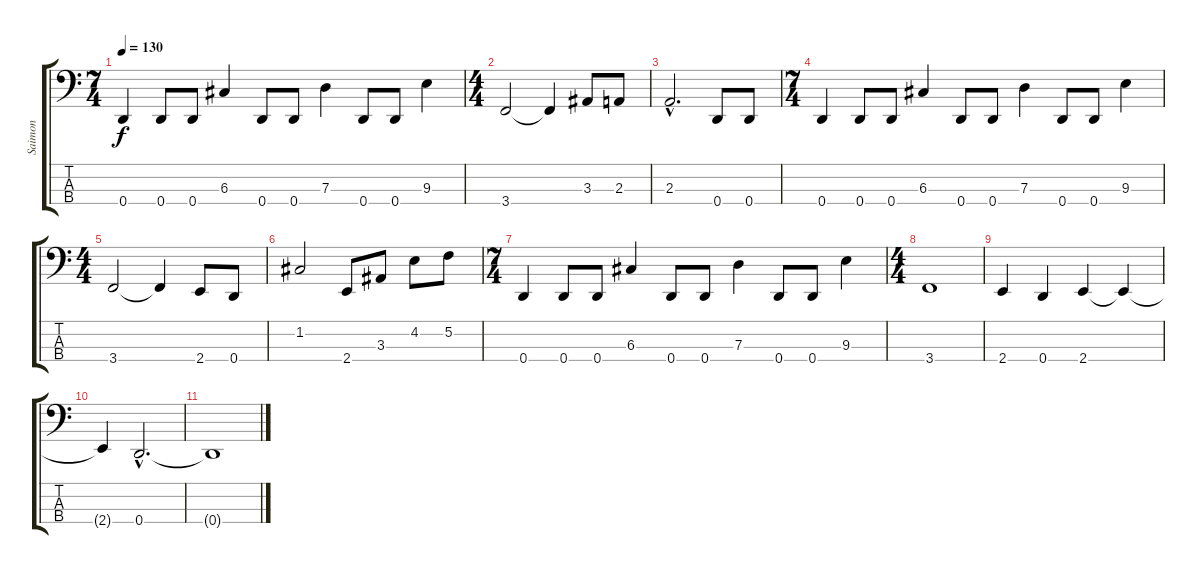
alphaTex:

\track ("Saimon" "Saimon") {instrument electricbassfinger}
\staff {score tabs}
\tuning (F2 C2 G1 D1) {hide}
\ts (7 4)
\tempo 130
\clef f4
\ks c
0.4.4{dy f} 0.4.8 0.4.8 6.3.4 0.4.8 0.4.8 7.3.4 0.4.8 0.4.8 9.3.4 |
\ts (4 4)
3.4.2 3.4{t}.4 3.3.8 2.3.8 |
2.3{hac}.2{d} 0.4.8 0.4.8 |
\ts (7 4)
0.4.4 0.4.8 0.4.8 6.3.4 0.4.8 0.4.8 7.3.4 0.4.8 0.4.8 9.3.4 |
\ts (4 4)
3.4.2 3.4{t}.4 2.4.8 0.4.8 |
1.2.2 2.4.8 3.3.8 4.2.8 5.2.8 |
\ts (7 4)
0.4.4 0.4.8 0.4.8 6.3.4 0.4.8 0.4.8 7.3.4 0.4.8 0.4.8 9.3.4 |
\ts (4 4)
3.4.1 |
2.4.4 0.4.4 2.4.4 2.4{t}.4 |
2.4{t}.4 0.4{hac}.2{d} |
0.4{t}.1
